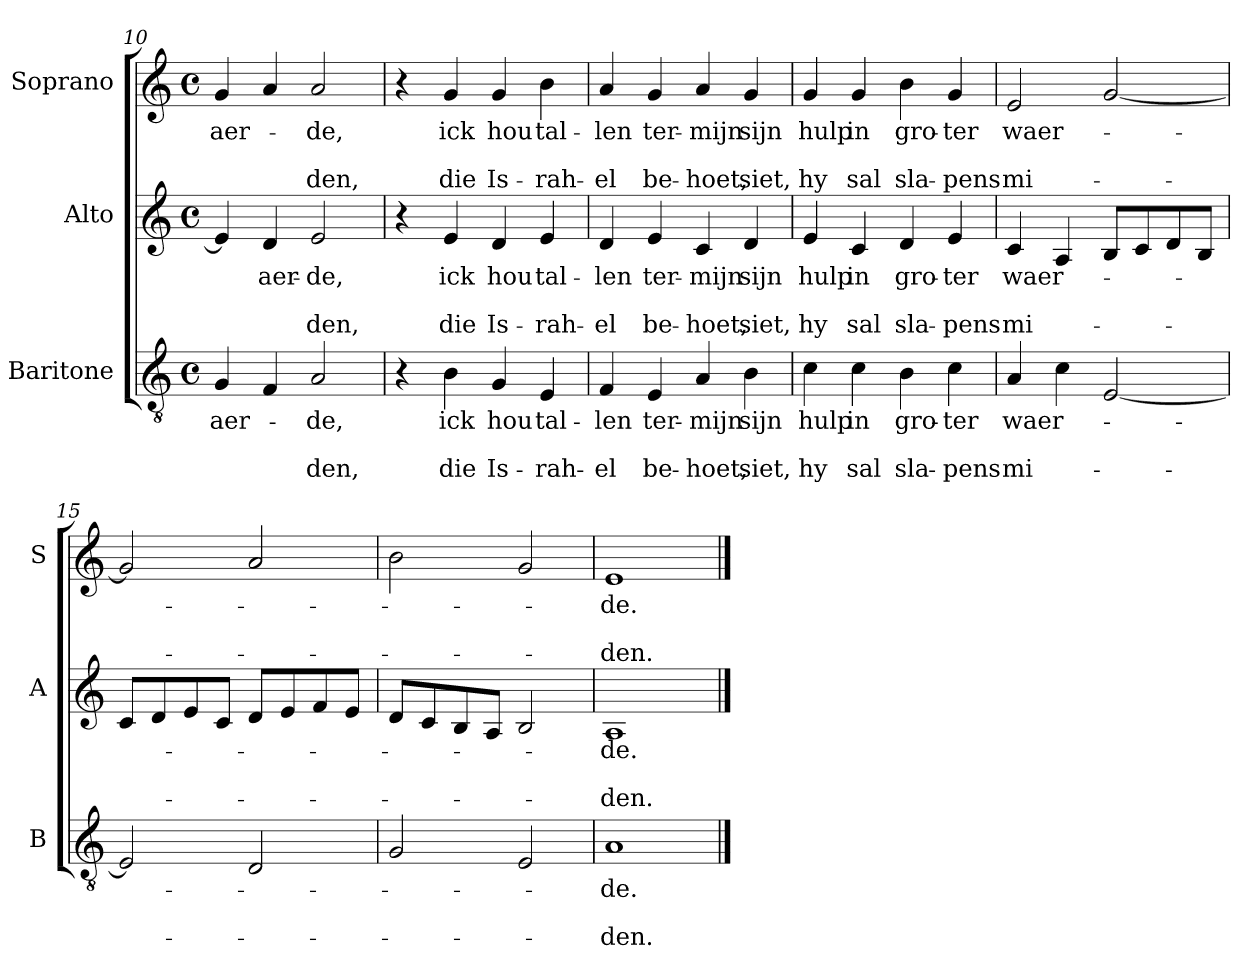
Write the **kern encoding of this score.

**kern	**text	**text	**text	**kern	**text	**text	**text	**kern	**text	**text	**text
*part3	*part3	*part3	*part3	*part2	*part2	*part2	*part2	*part1	*part1	*part1	*part1
*staff3	*staff3	*staff3	*staff3	*staff2	*staff2	*staff2	*staff2	*staff1	*staff1	*staff1	*staff1
*I"Baritone	*	*	*	*I"Alto	*	*	*	*I"Soprano	*	*	*
*I'B	*	*	*	*I'A	*	*	*	*I'S	*	*	*
!!LO:PB:g=z
*clefGv2	*	*	*	*clefG2	*	*	*	*clefG2	*	*	*
*k[]	*	*	*	*k[]	*	*	*	*k[]	*	*	*
*C:	*	*	*	*C:	*	*	*	*C:	*	*	*
*M4/4	*	*	*	*M4/4	*	*	*	*M4/4	*	*	*
*met(c)	*	*	*	*met(c)	*	*	*	*met(c)	*	*	*
=10	=10	=10	=10	=10	=10	=10	=10	=10	=10	=10	=10
!	!LO:LY:b	!	!	!	!	!	!	!	!LO:LY:b	!	!
4G/	aer-	.	.	4e/]	.	.	.	4g/	aer-	.	.
!	!	!	!	!	!LO:LY:b	!	!	!	!	!	!
4F/	.	.	.	4d/	aer-	.	.	4a/	.	.	.
!	!LO:LY:b	!	!LO:LY:b	!	!LO:LY:b	!	!LO:LY:b	!	!LO:LY:b	!	!LO:LY:b
2A/	-de,	.	-den,	2e/	-de,	.	-den,	2a/	-de,	.	-den,
=11	=11	=11	=11	=11	=11	=11	=11	=11	=11	=11	=11
4r	.	.	.	4r	.	.	.	4r	.	.	.
!	!LO:LY:b	!	!LO:LY:b	!	!LO:LY:b	!	!LO:LY:b	!	!LO:LY:b	!	!LO:LY:b
4B\	ick	.	die	4e/	ick	.	die	4g/	ick	.	die
!	!LO:LY:b	!	!LO:LY:b	!	!LO:LY:b	!	!LO:LY:b	!	!LO:LY:b	!	!LO:LY:b
4G/	hou	.	Is-	4d/	hou	.	Is-	4g/	hou	.	Is-
!	!LO:LY:b	!	!LO:LY:b	!	!LO:LY:b	!	!LO:LY:b	!	!LO:LY:b	!	!LO:LY:b
4E/	tal-	.	-rah-	4e/	tal-	.	-rah-	4b\	tal-	.	-rah-
=12	=12	=12	=12	=12	=12	=12	=12	=12	=12	=12	=12
!	!LO:LY:b	!	!LO:LY:b	!	!LO:LY:b	!	!LO:LY:b	!	!LO:LY:b	!	!LO:LY:b
4F/	-len	.	-el	4d/	-len	.	-el	4a/	-len	.	-el
!	!LO:LY:b	!	!LO:LY:b	!	!LO:LY:b	!	!LO:LY:b	!	!LO:LY:b	!	!LO:LY:b
4E/	ter-	.	be-	4e/	ter-	.	be-	4g/	ter-	.	be-
!	!LO:LY:b	!	!LO:LY:b	!	!LO:LY:b	!	!LO:LY:b	!	!LO:LY:b	!	!LO:LY:b
4A/	-mijn	.	-hoet,	4c/	-mijn	.	-hoet,	4a/	-mijn	.	-hoet,
!	!LO:LY:b	!	!LO:LY:b	!	!LO:LY:b	!	!LO:LY:b	!	!LO:LY:b	!	!LO:LY:b
4B\	sijn	.	siet,	4d/	sijn	.	siet,	4g/	sijn	.	siet,
=13	=13	=13	=13	=13	=13	=13	=13	=13	=13	=13	=13
!	!LO:LY:b	!	!LO:LY:b	!	!LO:LY:b	!	!LO:LY:b	!	!LO:LY:b	!	!LO:LY:b
4c\	hulp	.	hy	4e/	hulp	.	hy	4g/	hulp	.	hy
!	!LO:LY:b	!	!LO:LY:b	!	!LO:LY:b	!	!LO:LY:b	!	!LO:LY:b	!	!LO:LY:b
4c\	in	.	sal	4c/	in	.	sal	4g/	in	.	sal
!	!LO:LY:b	!	!LO:LY:b	!	!LO:LY:b	!	!LO:LY:b	!	!LO:LY:b	!	!LO:LY:b
4B\	gro-	.	sla-	4d/	gro-	.	sla-	4b\	gro-	.	sla-
!	!LO:LY:b	!	!LO:LY:b	!	!LO:LY:b	!	!LO:LY:b	!	!LO:LY:b	!	!LO:LY:b
4c\	-ter	.	-pens	4e/	-ter	.	-pens	4g/	-ter	.	-pens
!!LO:LB:g=z
=14	=14	=14	=14	=14	=14	=14	=14	=14	=14	=14	=14
!	!LO:LY:b	!	!LO:LY:b	!	!LO:LY:b	!	!LO:LY:b	!	!LO:LY:b	!	!LO:LY:b
4A/	waer-	.	mi-	4c/	waer-	.	mi-	2e/	waer-	.	mi-
4c\	.	.	.	4A/	.	.	.	.	.	.	.
[2E/	.	.	.	8B/L	.	.	.	[2g/	.	.	.
.	.	.	.	8c/	.	.	.	.	.	.	.
.	.	.	.	8d/	.	.	.	.	.	.	.
.	.	.	.	8B/J	.	.	.	.	.	.	.
=15	=15	=15	=15	=15	=15	=15	=15	=15	=15	=15	=15
2E/]	.	.	.	8c/L	.	.	.	2g/]	.	.	.
.	.	.	.	8d/	.	.	.	.	.	.	.
.	.	.	.	8e/	.	.	.	.	.	.	.
.	.	.	.	8c/J	.	.	.	.	.	.	.
2D/	.	.	.	8d/L	.	.	.	2a/	.	.	.
.	.	.	.	8e/	.	.	.	.	.	.	.
.	.	.	.	8f/	.	.	.	.	.	.	.
.	.	.	.	8e/J	.	.	.	.	.	.	.
=16	=16	=16	=16	=16	=16	=16	=16	=16	=16	=16	=16
2G/	.	.	.	8d/L	.	.	.	2b\	.	.	.
.	.	.	.	8c/	.	.	.	.	.	.	.
.	.	.	.	8B/	.	.	.	.	.	.	.
.	.	.	.	8A/J	.	.	.	.	.	.	.
2E/	.	.	.	2B/	.	.	.	2g/	.	.	.
=17	=17	=17	=17	=17	=17	=17	=17	=17	=17	=17	=17
!	!LO:LY:b	!	!LO:LY:b	!	!LO:LY:b	!	!LO:LY:b	!	!LO:LY:b	!	!LO:LY:b
1A	-de.	.	-den.	1A	-de.	.	-den.	1e	-de.	.	-den.
==	==	==	==	==	==	==	==	==	==	==	==
*-	*-	*-	*-	*-	*-	*-	*-	*-	*-	*-	*-
